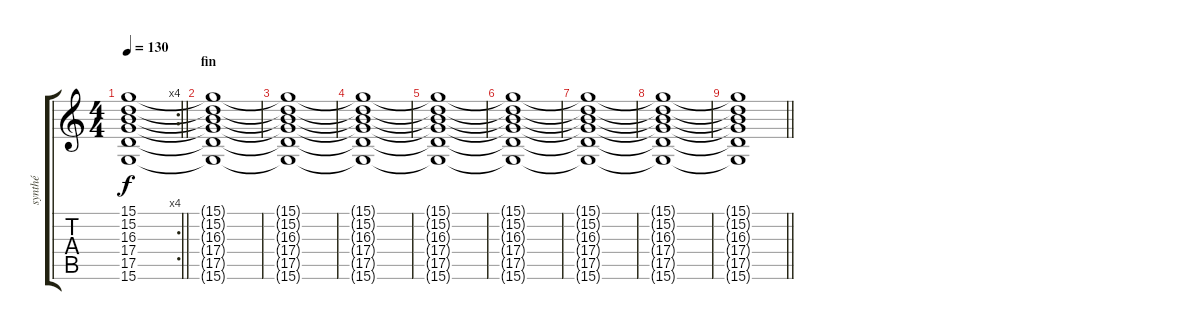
\track ("synthé" "synthé") {instrument tremolostrings}
\staff {score tabs}
\tuning (E4 B3 G3 D3 A2 E2) {hide}
\rc 4
\ts (4 4)
\tempo 130
\clef g2
\barLineRight lightlight
\ks c
(15.1{t} 15.2{t} 16.3{t} 17.4{t} 17.5{t} 15.6{t}).1{dy f} |
\section ("" "fin")
(15.1{t} 15.2{t} 16.3{t} 17.4{t} 17.5{t} 15.6{t}).1{volume 8} |
(15.1{t} 15.2{t} 16.3{t} 17.4{t} 17.5{t} 15.6{t}).1 |
(15.1{t} 15.2{t} 16.3{t} 17.4{t} 17.5{t} 15.6{t}).1 |
(15.1{t} 15.2{t} 16.3{t} 17.4{t} 17.5{t} 15.6{t}).1 |
(15.1{t} 15.2{t} 16.3{t} 17.4{t} 17.5{t} 15.6{t}).1{volume 0} |
(15.1{t} 15.2{t} 16.3{t} 17.4{t} 17.5{t} 15.6{t}).1 |
(15.1{t} 15.2{t} 16.3{t} 17.4{t} 17.5{t} 15.6{t}).1 |
\barLineRight lightlight
(15.1{t} 15.2{t} 16.3{t} 17.4{t} 17.5{t} 15.6{t}).1
